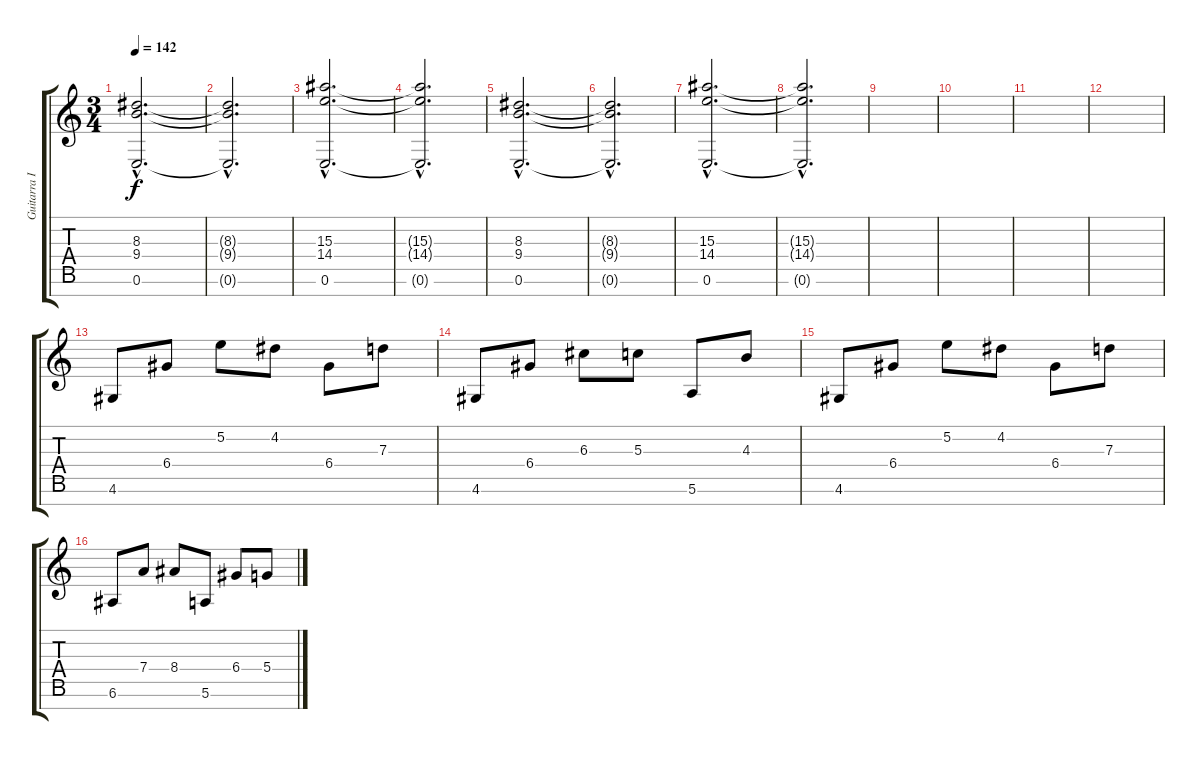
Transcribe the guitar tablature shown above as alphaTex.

\track ("Guitarra II" "Guitarra I") {instrument distortionguitar}
\staff {score tabs}
\tuning (E4 B3 G3 D3 A2 E2 B1) {hide}
\ts (3 4)
\tempo 142
\clef g2
\ks c
(8.3{hac} 9.4{hac} 0.6{hac}).2{d dy f} |
(8.3{hac t} 9.4{hac t} 0.6{hac t}).2{d} |
(15.3{hac} 14.4{hac} 0.6{hac}).2{d} |
(15.3{hac t} 14.4{hac t} 0.6{hac t}).2{d} |
(8.3{hac} 9.4{hac} 0.6{hac}).2{d} |
(8.3{hac t} 9.4{hac t} 0.6{hac t}).2{d} |
(15.3{hac} 14.4{hac} 0.6{hac}).2{d} |
(15.3{hac t} 14.4{hac t} 0.6{hac t}).2{d} |
|
|
|
|
4.6.8 6.4.8 5.2.8 4.2.8 6.4.8 7.3.8 |
4.6.8 6.4.8 6.3.8 5.3.8 5.6.8 4.3.8 |
4.6.8 6.4.8 5.2.8 4.2.8 6.4.8 7.3.8 |
6.6.8 7.4.8 8.4.8 5.6.8 6.4.8 5.4.8
